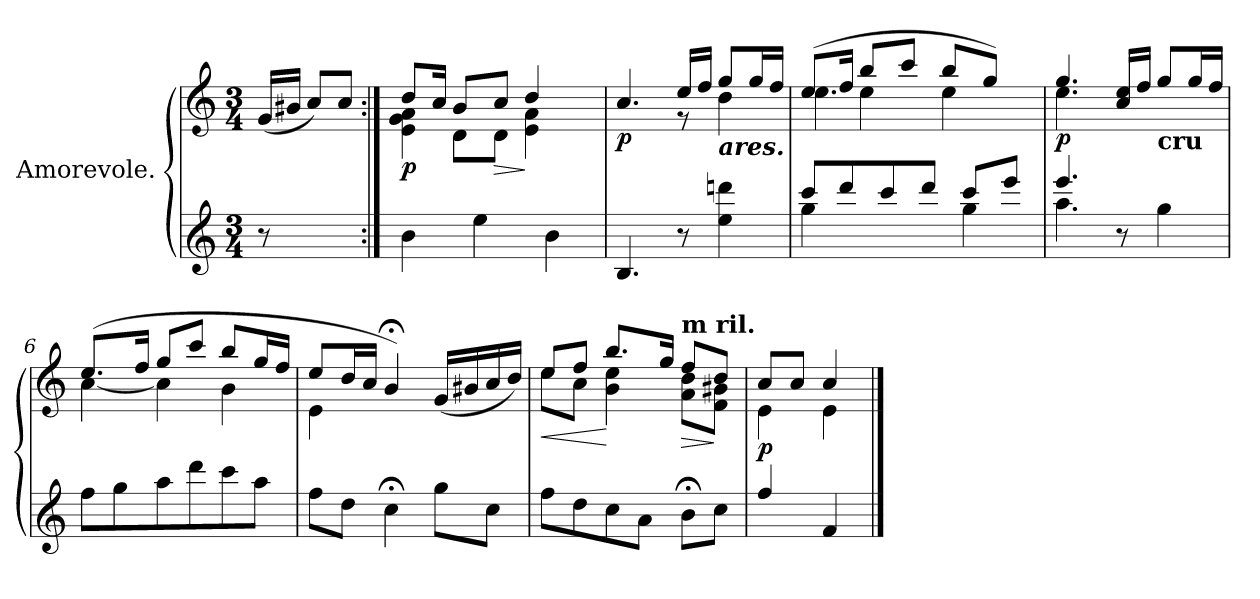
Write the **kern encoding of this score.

**kern	**kern	**dynam
*part1	*part1	*part1
*staff2	*staff1	*staff1/2
*I"Amorevole.	*	*
*	*clefG3	*
*M3/4	*M3/4	*
=1	=1	=1
8r	(<16e/LL	.
.	16g#X/JJ	.
4ryy	8a/L)	.
.	8a/J	.
=2:|!	=2:|!	=2:|!
*	*^	*
*	*	*^	*
!	!	!	!	!LO:DY:b
4b\	8b/L	4c\ 4e\ 4f\	8.ryy	p
.	16a/Jk	.	.	.
.	8g/L	.	8B\L	.
4ee\	.	16ryy	.	.
!	!	!	!	!LO:HP:b
.	8a/J	4..ryy	8B\J	>
.	4b/	.	4c\ 4f\	]
4b\	.	.	.	.
.	16ryy	.	16ryy	.
=3	=3	=3	=3	=3
!	!	!	!	!LO:DY:b
*	*	*v	*v	*
4.B/	4.a/	4.ryy	p
8r	16cc/LL	8re	.
.	16dd/JJ	.	.
!	!LO:TX:b:Bi:t=ares.	!	!
4ee\ 4dddn\	8ee/L	4b\	.
.	16ee/L	.	.
.	16dd/JJ	.	.
=4	=4	=4	=4
*^	*	*^	*
8ccc/L	4gg\	(>8cc/L	4.cc\	8.ryy	.
8ddd/	.	16dd/Jk	.	.	.
.	.	8gg/L	.	4cc\	.
8ccc/	4ryy	.	.	.	.
.	.	8aa/J	.	.	.
8ddd/J	.	.	16ryy	.	.
.	.	8gg/L	4ryy	4cc\	.
8ccc/L	4gg\	.	.	.	.
.	.	8ee/J)	.	.	.
8eee/J	.	.	.	.	.
.	.	16ryy	16ryy	16ryy	.
=5	=5	=5	=5	=5	=5
!	!	!	!	!	!LO:DY:b
*	*	*	*v	*v	*
4.eee/	4.aa\	4.ee/	4.cc\	p
4.ryy	8r	16a/ 16cc/LL	4.ryy	.
.	.	16dd/JJ	.	.
!	!	!LO:TX:b:B:t=cru	!	!
.	4gg\	8ee/L	.	.
.	.	16ee/L	.	.
.	.	16dd/JJ	.	.
*v	*v	*	*	*
!!LO:LB:g=z	!!
=6	=6	=6	=6
8ff\L	(>8.cc/L	[<4a\	.
8gg\	.	.	.
.	16dd/Jk	.	.
8aa\	8ee/L	4a\]	.
8ddd\	8aa/J	.	.
8ccc\	8gg/L	4g\	.
8aa\J	16ee/L	.	.
.	16dd/JJ	.	.
=7	=7	=7	=7
8ff\L	8cc/L	4c\	.
8dd\J	16b/L	.	.
.	16a/JJ	.	.
4cc;<\	4g;</)	2ryy	.
8gg\L	(<16e/LL	.	.
.	16g#X/	.	.
8cc\J	16a/	.	.
.	16b/JJ)	.	.
=8	=8	=8	=8
!	!	!	!LO:HP:b
8ff\L	8cc/L	8cc\L	<
8dd\	8dd/J	8a\J	.
8cc\	8.gg/L	4g\ 4cc\	[
8a\J	.	.	.
.	16ee/Jk	.	.
!	!LO:TX:a:B:t=m ril.	!	!
!	!	!	!LO:HP:b
8b;<\L	8dd/L	8f\ 8b\L	>
8cc\J	8b/J	8d\ 8g#X\J	]
=9	=9	=9	=9
!	!	!	!LO:DY:b
4ff/	8a/L	4c\	p
.	8a/J	.	.
4f/	4a/	4c\	.
*	*v	*v	*
==	==	==
*-	*-	*-
